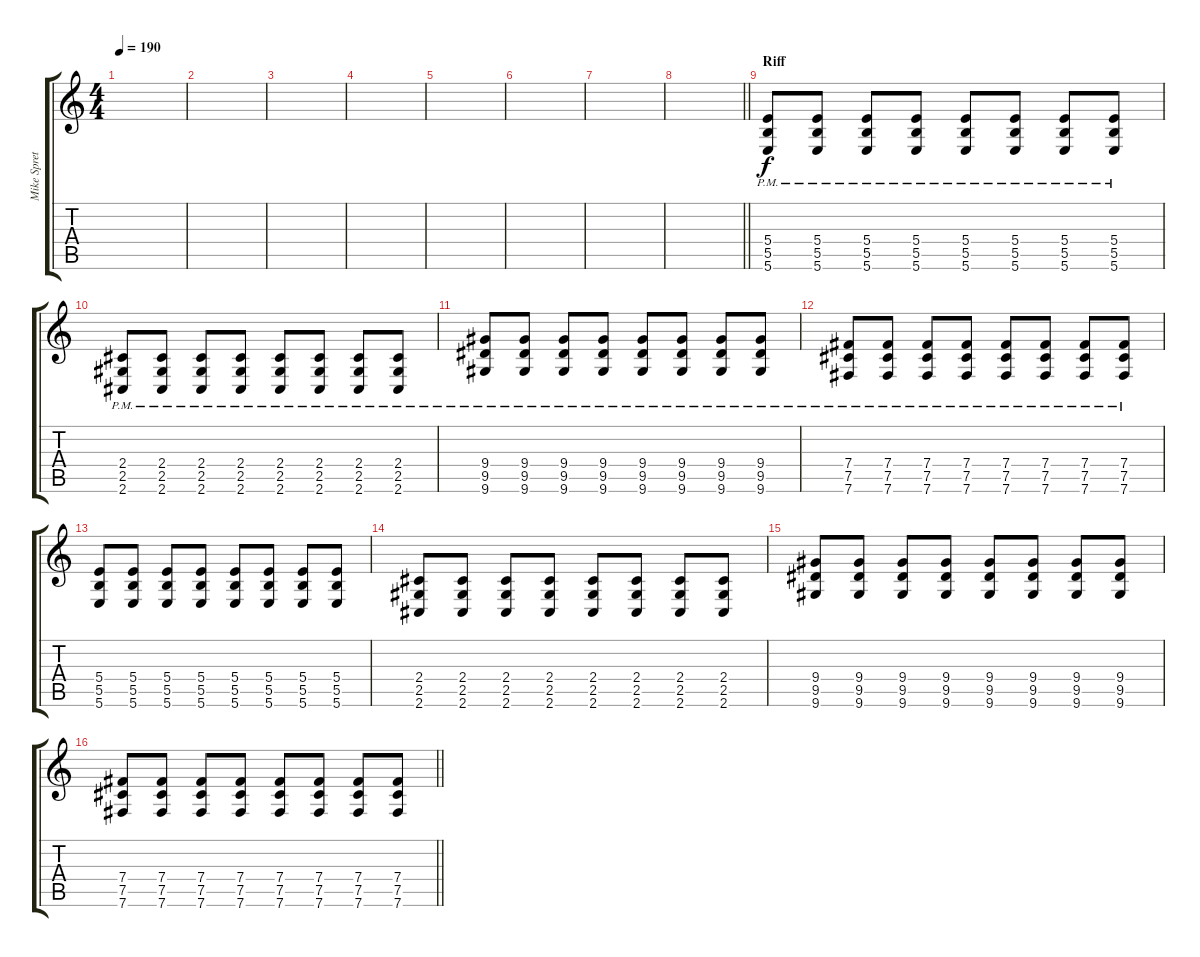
\track ("Mike Spretzer (Distortion Guitar)" "Mike Spret") {instrument distortionguitar}
\staff {score tabs}
\tuning (Db4 Ab3 E3 B2 Gb2 B1) {hide}
\ts (4 4)
\tempo 190
\clef g2
\ks c
|
|
|
|
|
|
|
\barLineRight lightlight
|
\section ("" "Riff")
(5.4{pm} 5.5{pm} 5.6{pm}).8 (5.4{pm} 5.5{pm} 5.6{pm}).8 (5.4{pm} 5.5{pm} 5.6{pm}).8 (5.4{pm} 5.5{pm} 5.6{pm}).8 (5.4{pm} 5.5{pm} 5.6{pm}).8 (5.4{pm} 5.5{pm} 5.6{pm}).8 (5.4{pm} 5.5{pm} 5.6{pm}).8 (5.4{pm} 5.5{pm} 5.6{pm}).8 |
(2.4{pm} 2.5{pm} 2.6{pm}).8 (2.4{pm} 2.5{pm} 2.6{pm}).8 (2.4{pm} 2.5{pm} 2.6{pm}).8 (2.4{pm} 2.5{pm} 2.6{pm}).8 (2.4{pm} 2.5{pm} 2.6{pm}).8 (2.4{pm} 2.5{pm} 2.6{pm}).8 (2.4{pm} 2.5{pm} 2.6{pm}).8 (2.4{pm} 2.5{pm} 2.6{pm}).8 |
(9.4{pm} 9.5{pm} 9.6{pm}).8 (9.4{pm} 9.5{pm} 9.6{pm}).8 (9.4{pm} 9.5{pm} 9.6{pm}).8 (9.4{pm} 9.5{pm} 9.6{pm}).8 (9.4{pm} 9.5{pm} 9.6{pm}).8 (9.4{pm} 9.5{pm} 9.6{pm}).8 (9.4{pm} 9.5{pm} 9.6{pm}).8 (9.4{pm} 9.5{pm} 9.6{pm}).8 |
(7.4{pm} 7.5{pm} 7.6{pm}).8 (7.4{pm} 7.5{pm} 7.6{pm}).8 (7.4{pm} 7.5{pm} 7.6{pm}).8 (7.4{pm} 7.5{pm} 7.6{pm}).8 (7.4{pm} 7.5{pm} 7.6{pm}).8 (7.4{pm} 7.5{pm} 7.6{pm}).8 (7.4{pm} 7.5{pm} 7.6{pm}).8 (7.4{pm} 7.5{pm} 7.6{pm}).8 |
(5.4 5.5 5.6).8 (5.4 5.5 5.6).8 (5.4 5.5 5.6).8 (5.4 5.5 5.6).8 (5.4 5.5 5.6).8 (5.4 5.5 5.6).8 (5.4 5.5 5.6).8 (5.4 5.5 5.6).8 |
(2.4 2.5 2.6).8 (2.4 2.5 2.6).8 (2.4 2.5 2.6).8 (2.4 2.5 2.6).8 (2.4 2.5 2.6).8 (2.4 2.5 2.6).8 (2.4 2.5 2.6).8 (2.4 2.5 2.6).8 |
(9.4 9.5 9.6).8 (9.4 9.5 9.6).8 (9.4 9.5 9.6).8 (9.4 9.5 9.6).8 (9.4 9.5 9.6).8 (9.4 9.5 9.6).8 (9.4 9.5 9.6).8 (9.4 9.5 9.6).8 |
\barLineRight lightlight
(7.4 7.5 7.6).8 (7.4 7.5 7.6).8 (7.4 7.5 7.6).8 (7.4 7.5 7.6).8 (7.4 7.5 7.6).8 (7.4 7.5 7.6).8 (7.4 7.5 7.6).8 (7.4 7.5 7.6).8
